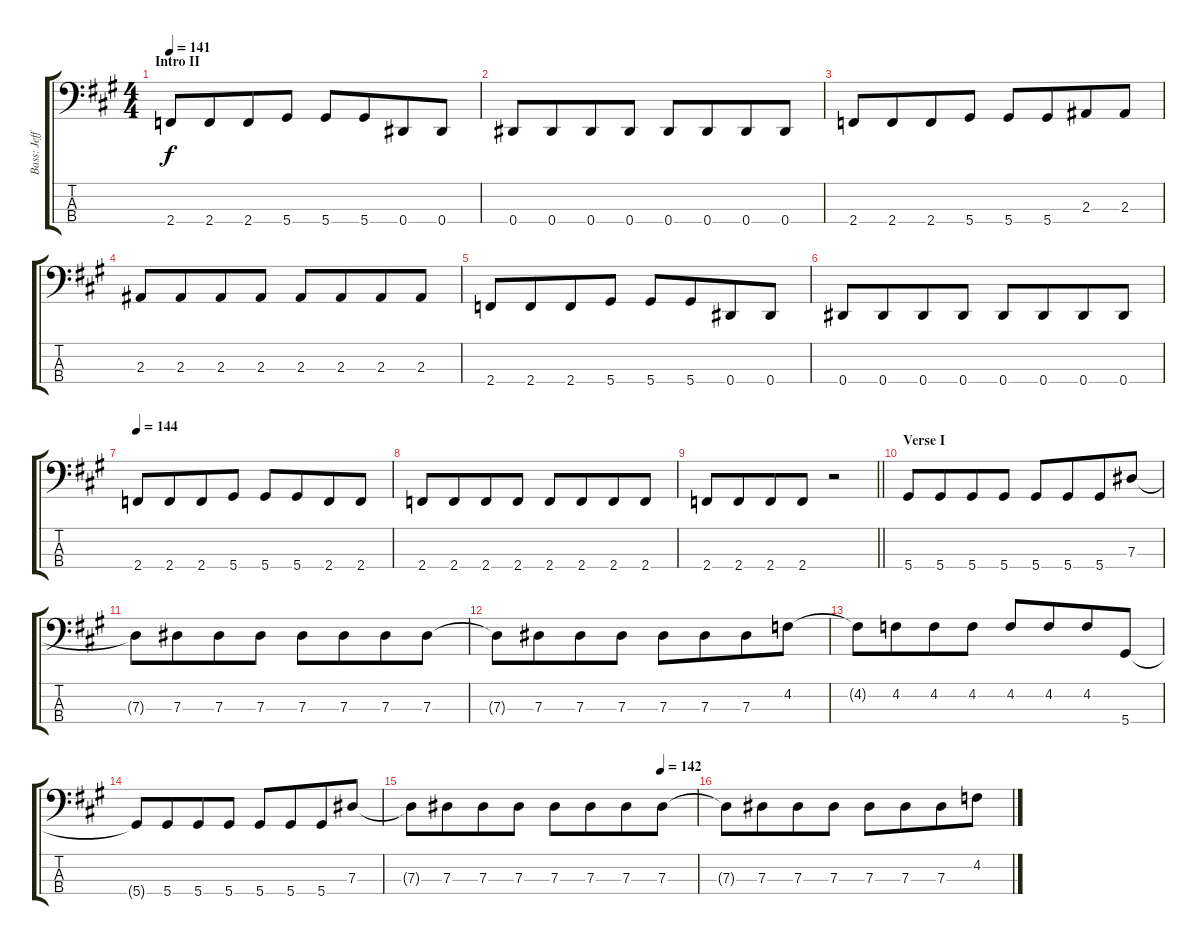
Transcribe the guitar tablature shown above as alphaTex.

\track ("Bass: Jeff" "Bass: Jeff") {instrument electricbassfinger}
\staff {score tabs}
\tuning (Gb2 Db2 Ab1 Eb1) {hide}
\ts (4 4)
\section ("" "Intro II")
\tempo 141
\clef f4
\ks a
2.4.8{dy f} 2.4.8{beam merge} 2.4.8 5.4.8 5.4.8 5.4.8{beam merge} 0.4.8 0.4.8 |
0.4.8 0.4.8{beam merge} 0.4.8 0.4.8 0.4.8 0.4.8{beam merge} 0.4.8 0.4.8 |
2.4.8 2.4.8{beam merge} 2.4.8 5.4.8 5.4.8 5.4.8{beam merge} 2.3.8 2.3.8 |
2.3.8 2.3.8{beam merge} 2.3.8 2.3.8 2.3.8 2.3.8{beam merge} 2.3.8 2.3.8 |
2.4.8 2.4.8{beam merge} 2.4.8 5.4.8 5.4.8 5.4.8{beam merge} 0.4.8 0.4.8 |
0.4.8 0.4.8{beam merge} 0.4.8 0.4.8 0.4.8 0.4.8{beam merge} 0.4.8 0.4.8 |
\tempo 144
2.4.8 2.4.8{beam merge} 2.4.8 5.4.8 5.4.8 5.4.8{beam merge} 2.4.8 2.4.8 |
2.4.8 2.4.8{beam merge} 2.4.8 2.4.8 2.4.8 2.4.8{beam merge} 2.4.8 2.4.8 |
\barLineRight lightlight
2.4.8 2.4.8{beam merge} 2.4.8 2.4.8 r.2 |
\section ("" "Verse I")
5.4.8 5.4.8{beam merge} 5.4.8 5.4.8 5.4.8 5.4.8{beam merge} 5.4.8 7.3.8 |
7.3{t}.8 7.3.8{beam merge} 7.3.8 7.3.8 7.3.8 7.3.8{beam merge} 7.3.8 7.3.8 |
7.3{t}.8 7.3.8{beam merge} 7.3.8 7.3.8 7.3.8 7.3.8{beam merge} 7.3.8 4.2.8 |
4.2{t}.8 4.2.8{beam merge} 4.2.8 4.2.8 4.2.8 4.2.8{beam merge} 4.2.8 5.4.8 |
5.4{t}.8 5.4.8{beam merge} 5.4.8 5.4.8 5.4.8 5.4.8{beam merge} 5.4.8 7.3.8 |
\tempo (142 0.875)
7.3{t}.8 7.3.8{beam merge} 7.3.8 7.3.8 7.3.8 7.3.8{beam merge} 7.3.8 7.3.8 |
7.3{t}.8 7.3.8{beam merge} 7.3.8 7.3.8 7.3.8 7.3.8{beam merge} 7.3.8 4.2.8
